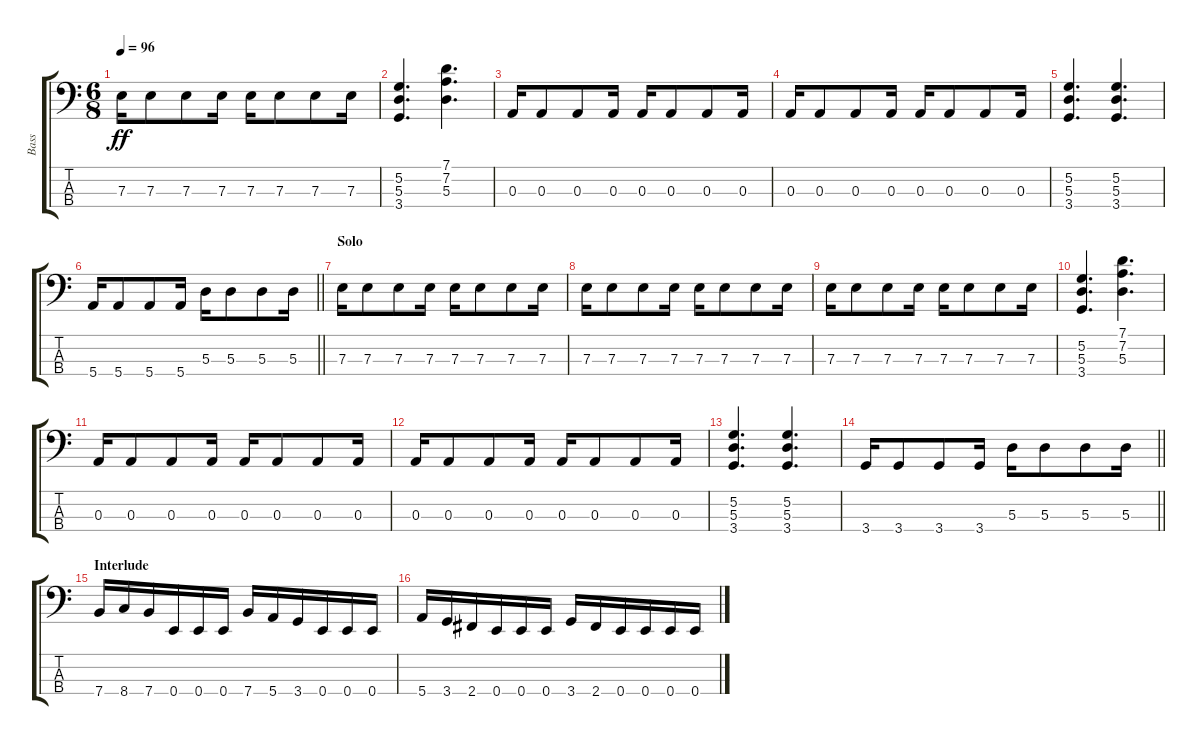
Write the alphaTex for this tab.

\track ("Bass" "Bass") {instrument electricbassfinger}
\staff {score tabs}
\tuning (G2 D2 A1 E1) {hide}
\ts (6 8)
\tempo 96
\clef f4
\ks c
7.3.16{dy ff} 7.3.8 7.3.8 7.3.16 7.3.16 7.3.8 7.3.8 7.3.16 |
(5.2 5.3 3.4).4{d} (7.1 7.2 5.3).4{d} |
0.3.16 0.3.8 0.3.8 0.3.16 0.3.16 0.3.8 0.3.8 0.3.16 |
0.3.16 0.3.8 0.3.8 0.3.16 0.3.16 0.3.8 0.3.8 0.3.16 |
(5.2 5.3 3.4).4{d} (5.2 5.3 3.4).4{d} |
\barLineRight lightlight
5.4.16 5.4.8 5.4.8 5.4.16 5.3.16 5.3.8 5.3.8 5.3.16 |
\section ("" "Solo")
7.3.16 7.3.8 7.3.8 7.3.16 7.3.16 7.3.8 7.3.8 7.3.16 |
7.3.16 7.3.8 7.3.8 7.3.16 7.3.16 7.3.8 7.3.8 7.3.16 |
7.3.16 7.3.8 7.3.8 7.3.16 7.3.16 7.3.8 7.3.8 7.3.16 |
(5.2 5.3 3.4).4{d} (7.1 7.2 5.3).4{d} |
0.3.16 0.3.8 0.3.8 0.3.16 0.3.16 0.3.8 0.3.8 0.3.16 |
0.3.16 0.3.8 0.3.8 0.3.16 0.3.16 0.3.8 0.3.8 0.3.16 |
(5.2 5.3 3.4).4{d} (5.2 5.3 3.4).4{d} |
\barLineRight lightlight
3.4.16 3.4.8 3.4.8 3.4.16 5.3.16 5.3.8 5.3.8 5.3.16 |
\section ("" "Interlude")
7.4.16 8.4.16 7.4.16 0.4.16 0.4.16 0.4.16 7.4.16 5.4.16 3.4.16 0.4.16 0.4.16 0.4.16 |
5.4.16 3.4.16 2.4.16 0.4.16 0.4.16 0.4.16 3.4.16 2.4.16 0.4.16 0.4.16 0.4.16 0.4.16
